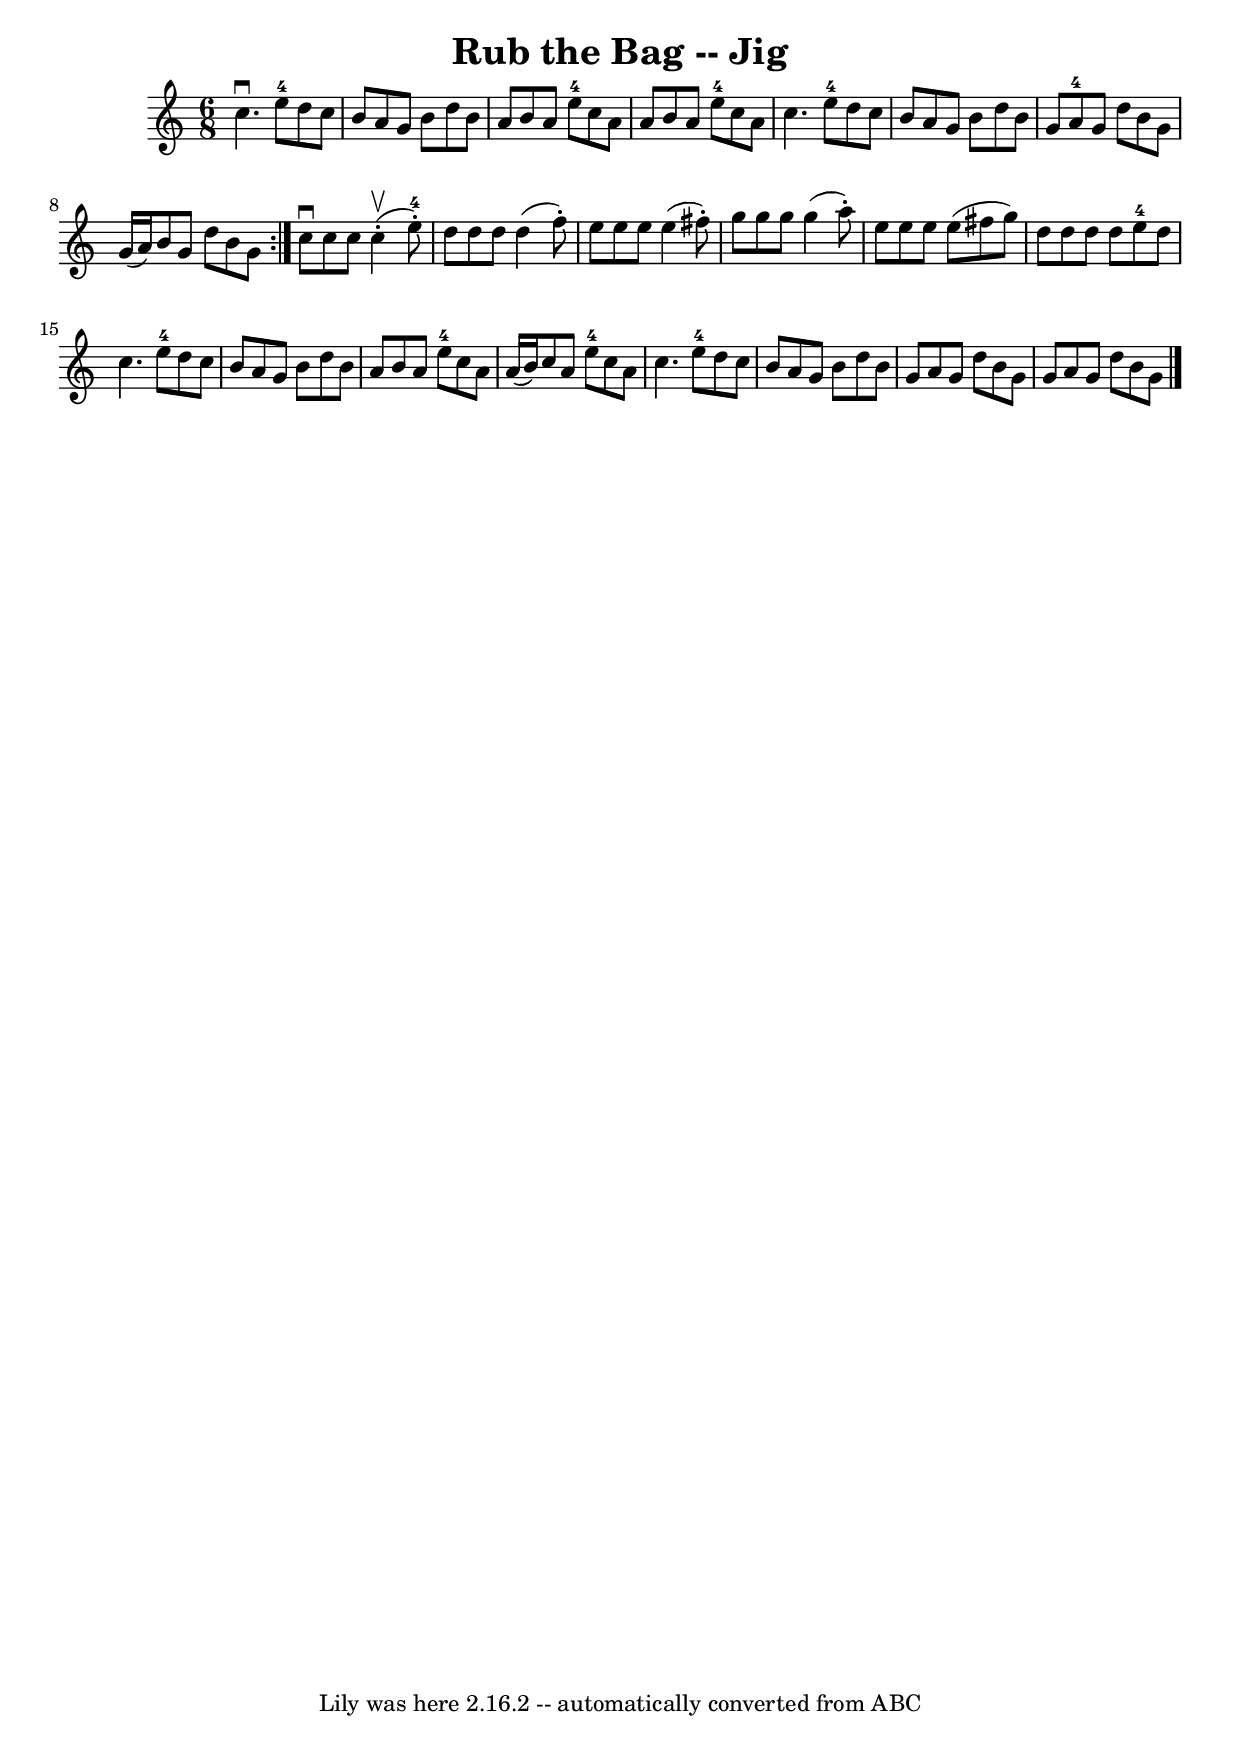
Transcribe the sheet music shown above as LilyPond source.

\version "2.16.2"
\include "Mammoth.ily"
\header {
  %% book = "Ryan's Mammoth Collection"
  crossRefNumber = "1"
  footnotes = "\\\\There are 14 bars in the last part (two missing?)"
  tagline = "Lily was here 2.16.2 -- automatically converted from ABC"
  title = "Rub the Bag -- Jig"

}
voicedefault =  {



  \repeat volta 2 {

    \time 6/8 
    \key a \minor c''4.^\downbow e''8-4 d''8 c''8  
    |
    b'8 a'8 g'8 b'8 d''8 b'8  |
    a'8 b'8    
    a'8 e''8-4 c''8 a'8  |
    a'8 b'8 a'8 e''8-4   
    c''8 a'8  |
    c''4. e''8-4 d''8 c''8  |
    b'8   
    a'8 g'8 b'8 d''8 b'8  |
    g'8 a'8-4 g'8 d''8    
    b'8 g'8  |
    g'16 (a'16) b'8 g'8 d''8 b'8 g'8  
  }  
  c''8^\downbow c''8 c''8 c''4^\upbow(-. e''8-4-.) |
  
  d''8 d''8 d''8 d''4 (f''8 -.) |
  e''8 e''8 e''8   
  e''4 (fis''8 -.) |
  g''8 g''8 g''8 g''4 (a''8 -.) 
  |
  e''8 e''8 e''8 e''8 (fis''8 g''8) |
  
  d''8 d''8 d''8 d''8 e''8-4 d''8  |
  c''4. e''8 
  -4 d''8 c''8  |
  b'8 a'8 g'8 b'8 d''8 b'8  
  |
  a'8 b'8 a'8 e''8-4 c''8 a'8  |
  a'16 (
  b'16) c''8 a'8 e''8-4 c''8 a'8  |
  c''4.      
  e''8-4 d''8 c''8  |
  b'8 a'8 g'8 b'8 d''8 b'8  
  |
  g'8 a'8 g'8 d''8 b'8 g'8  |
  g'8 a'8    
  g'8 d''8 b'8 g'8  \bar "|."   

}

\score{
  <<

    \context Staff="default"
    {
      \voicedefault 
      
    }

  >>
  \layout {
    
  }
  \midi {
  }

}
